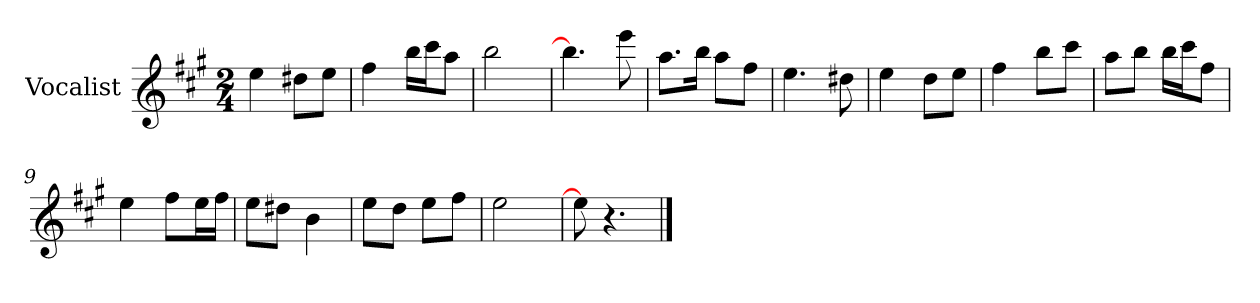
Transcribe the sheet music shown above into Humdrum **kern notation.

**kern
*part1
*staff1
*I"Vocalist
*k[f#c#g#]
*A:
*M2/4
=
4ee
8dd#XL
8eeJ
=1
4ff#
16bbLL
16ccc#J
8aaJ
=2
2bb
=3
4.bb]
8eee
=4
8.aaL
16bbJk
8aaL
8ff#J
=5
4.ee
8dd#X
=6
4ee
8ddL
8eeJ
=7
4ff#
8bbL
8ccc#J
=8
8aaL
8bbJ
16bbLL
16ccc#J
8ff#J
=9
4ee
8ff#L
16eeL
16ff#JJ
=10
8eeL
8dd#XJ
4b
=11
8eeL
8ddJ
8eeL
8ff#J
=12
2ee
=13
8ee]
4.r
==
*-
